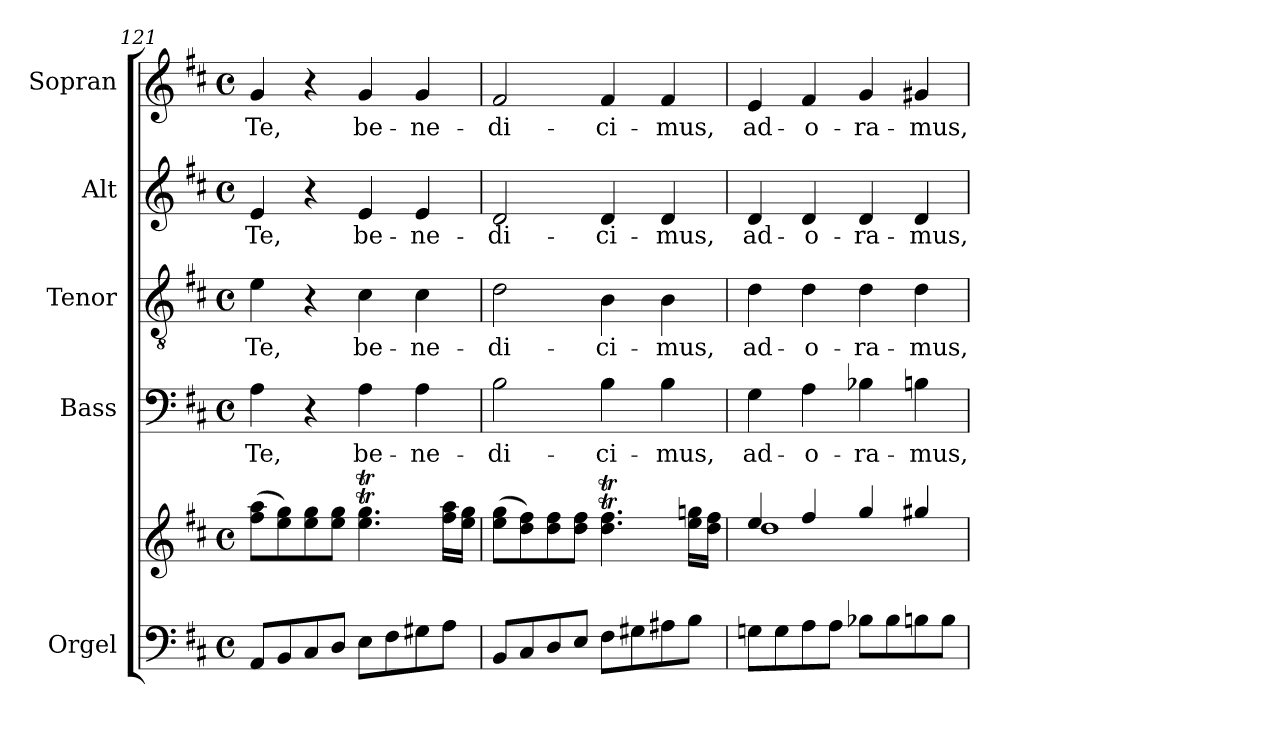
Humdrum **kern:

**kern	**kern	**kern	**text	**kern	**text	**kern	**text	**kern	**text
*part5	*part5	*part4	*part4	*part3	*part3	*part2	*part2	*part1	*part1
*staff6	*staff5	*staff4	*staff4	*staff3	*staff3	*staff2	*staff2	*staff1	*staff1
*I"Orgel	*	*I"Bass	*	*I"Tenor	*	*I"Alt	*	*I"Sopran	*
*I'Org.	*	*I'B.	*	*I'T.	*	*I'A.	*	*I'S.	*
!!LO:PB:g=z
*clefF4	*clefG2	*clefF4	*	*clefGv2	*	*clefG2	*	*clefG2	*
*k[f#c#]	*k[f#c#]	*k[f#c#]	*	*k[f#c#]	*	*k[f#c#]	*	*k[f#c#]	*
*D:	*D:	*D:	*	*D:	*	*D:	*	*D:	*
*M4/4	*M4/4	*M4/4	*	*M4/4	*	*M4/4	*	*M4/4	*
*met(c)	*met(c)	*met(c)	*	*met(c)	*	*met(c)	*	*met(c)	*
=121	=121	=121	=121	=121	=121	=121	=121	=121	=121
!	!	!	!LO:LY:b	!	!LO:LY:b	!	!LO:LY:b	!	!LO:LY:b
8AA/L	(>8ff#\ 8aa\L	4A\	Te,	4e\	Te,	4e/	Te,	4g/	Te,
8BB/	8ee\ 8gg\)	.	.	.	.	.	.	.	.
8C#/	8ee\ 8gg\	4r	.	4r	.	4r	.	4r	.
8D/J	8ee\ 8gg\J	.	.	.	.	.	.	.	.
!	!	!	!LO:LY:b	!	!LO:LY:b	!	!LO:LY:b	!	!LO:LY:b
8E\L	4.ee\T 4.gg\T	4A\	be-	4c#\	be-	4e/	be-	4g/	be-
8F#\	.	.	.	.	.	.	.	.	.
!	!	!	!LO:LY:b	!	!LO:LY:b	!	!LO:LY:b	!	!LO:LY:b
8G#X\	.	4A\	-ne-	4c#\	-ne-	4e/	-ne-	4g/	-ne-
8A\J	16ff#\ 16aa\LL	.	.	.	.	.	.	.	.
.	16ee\ 16gg\JJ	.	.	.	.	.	.	.	.
=122	=122	=122	=122	=122	=122	=122	=122	=122	=122
!	!	!	!LO:LY:b	!	!LO:LY:b	!	!LO:LY:b	!	!LO:LY:b
8BB/L	(>8ee\ 8gg\L	2B\	-di-	2d\	-di-	2d/	-di-	2f#/	-di-
8C#/	8dd\ 8ff#\)	.	.	.	.	.	.	.	.
8D/	8dd\ 8ff#\	.	.	.	.	.	.	.	.
8E/J	8dd\ 8ff#\J	.	.	.	.	.	.	.	.
!	!	!	!LO:LY:b	!	!LO:LY:b	!	!LO:LY:b	!	!LO:LY:b
8F#\L	4.dd\T 4.ff#\T	4B\	-ci-	4B\	-ci-	4d/	-ci-	4f#/	-ci-
8G#X\	.	.	.	.	.	.	.	.	.
!	!	!	!LO:LY:b	!	!LO:LY:b	!	!LO:LY:b	!	!LO:LY:b
8A#X\	.	4B\	-mus,	4B\	-mus,	4d/	-mus,	4f#/	-mus,
8B\J	16ee\ 16gg\LL	.	.	.	.	.	.	.	.
.	16dd\ 16ff#\JJ	.	.	.	.	.	.	.	.
=123	=123	=123	=123	=123	=123	=123	=123	=123	=123
*	*^	*	*	*	*	*	*	*	*
!	!	!	!	!LO:LY:b	!	!LO:LY:b	!	!LO:LY:b	!	!LO:LY:b
8Gn\L	4ee/	1dd	4G\	ad-	4d\	ad-	4d/	ad-	4e/	ad-
8G\	.	.	.	.	.	.	.	.	.	.
!	!	!	!	!LO:LY:b	!	!LO:LY:b	!	!LO:LY:b	!	!LO:LY:b
8A\	4ff#/	.	4A\	-o-	4d\	-o-	4d/	-o-	4f#/	-o-
8A\J	.	.	.	.	.	.	.	.	.	.
!	!	!	!	!LO:LY:b	!	!LO:LY:b	!	!LO:LY:b	!	!LO:LY:b
8B-X\L	4gg/	.	4B-X\	-ra-	4d\	-ra-	4d/	-ra-	4g/	-ra-
8B-\	.	.	.	.	.	.	.	.	.	.
!	!	!	!	!LO:LY:b	!	!LO:LY:b	!	!LO:LY:b	!	!LO:LY:b
8Bn\	4gg#X/	.	4Bn\	-mus,	4d\	-mus,	4d/	-mus,	4g#X/	-mus,
8B\J	.	.	.	.	.	.	.	.	.	.
*	*v	*v	*	*	*	*	*	*	*	*
=	=	=	=	=	=	=	=	=	=
*-	*-	*-	*-	*-	*-	*-	*-	*-	*-
